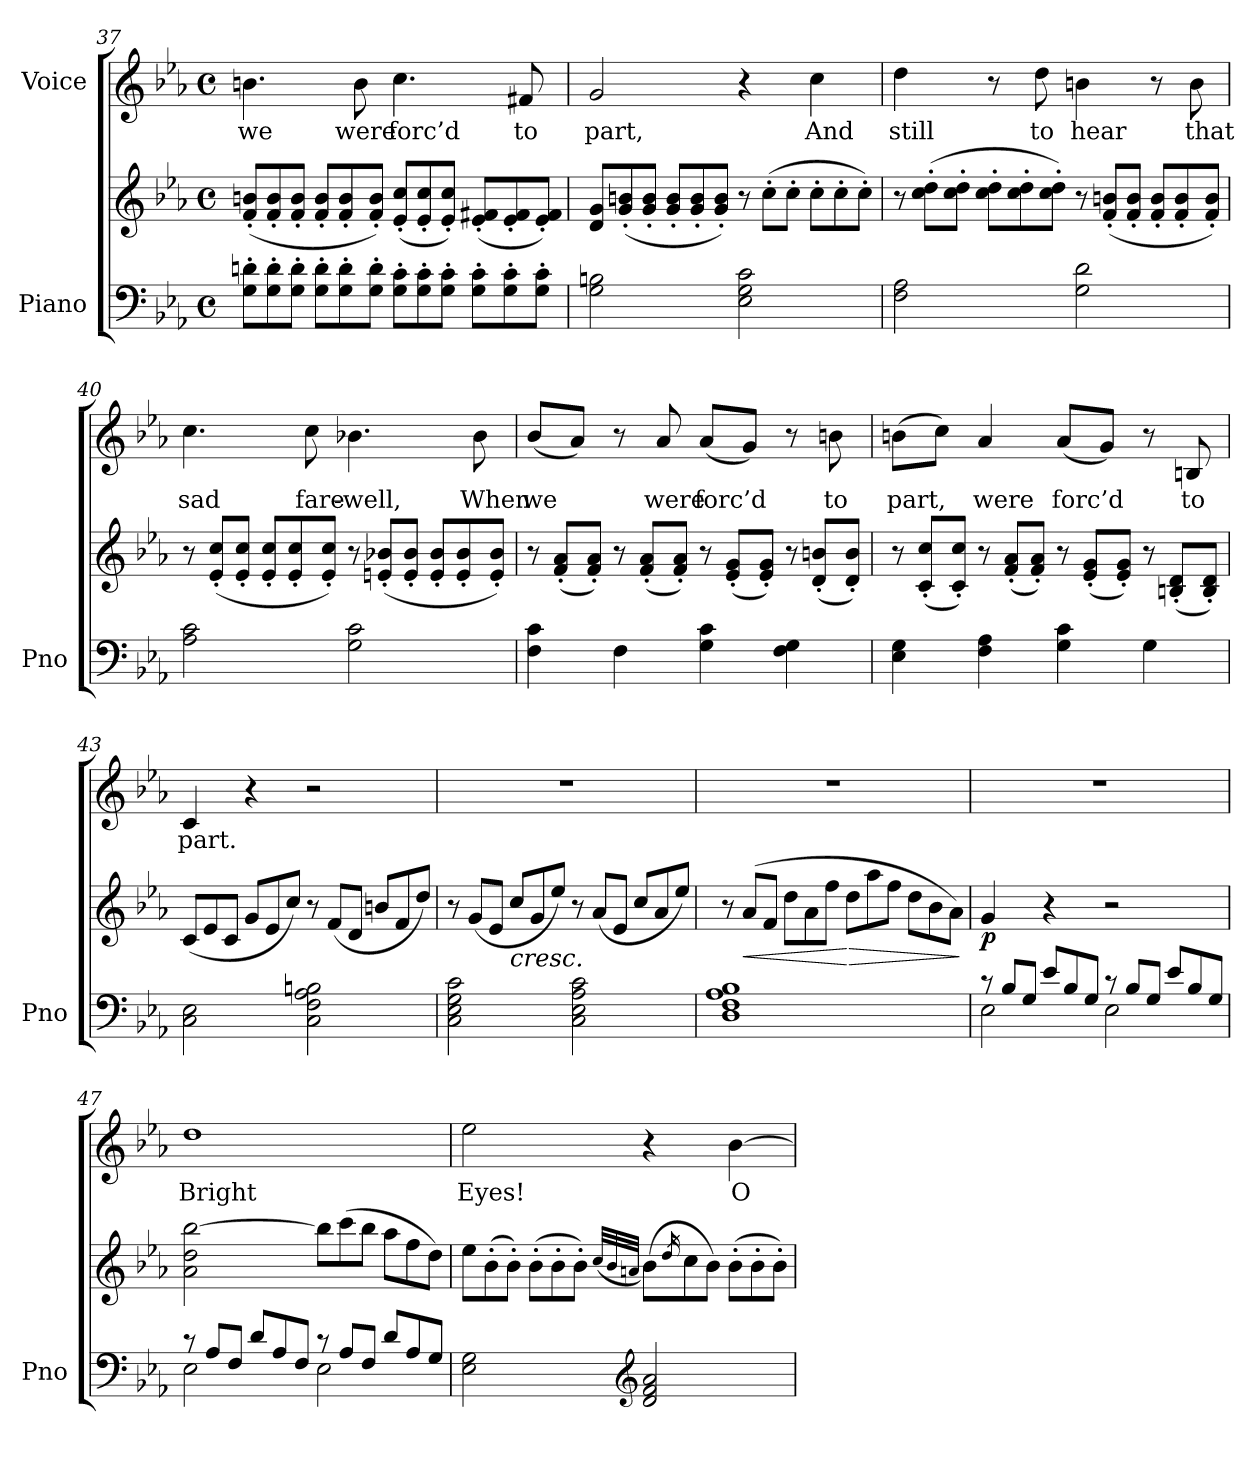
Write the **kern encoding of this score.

**kern	**kern	**dynam	**kern	**text
*part2	*part2	*part2	*part1	*part1
*staff3	*staff2	*staff2/3	*staff1	*staff1
*I"Piano	*	*	*I"Voice	*
*I'Pno	*	*	*	*
*clefF4	*clefG2	*	*clefG2	*
*k[b-e-a-]	*k[b-e-a-]	*	*k[b-e-a-]	*
*M4/4	*M4/4	*	*M4/4	*
*met(c)	*met(c)	*	*met(c)	*
*Xtuplet	*Xtuplet	*	*	*
=37	=37	=37	=37	=37
12G\' 12dn\'L	(12f/' 12bn/'L	.	4.bn\	we
12G\' 12d\'	12f/' 12b/'	.	.	.
12G\' 12d\'J	12f/' 12b/'J	.	.	.
12G\' 12d\'L	12f/' 12b/'L	.	.	.
12G\' 12d\'	12f/' 12b/'	.	.	.
.	.	.	8b\	were
12G\' 12d\'J	12f/' 12b/'J)	.	.	.
12G\' 12c\'L	(12e-/' 12cc/'L	.	4.cc\	forc’d
12G\' 12c\'	12e-/' 12cc/'	.	.	.
12G\' 12c\'J	12e-/' 12cc/'J)	.	.	.
12G\' 12c\'L	(12e-/' 12f#X/'L	.	.	.
12G\' 12c\'	12e-/' 12f#/'	.	.	.
.	.	.	8f#X/	to
12G\' 12c\'J	12e-/' 12f#/'J)	.	.	.
=38	=38	=38	=38	=38
2G\ 2Bn\	12d/ 12g/L	.	2g/	part,
.	(12g/' 12bn/'	.	.	.
.	12g/' 12b/'J	.	.	.
.	12g/' 12b/'L	.	.	.
.	12g/' 12b/'	.	.	.
.	12g/' 12b/'J)	.	.	.
2E-\ 2G\ 2c\	12r	.	4r	.
.	(12cc'\L	.	.	.
.	12cc'\J	.	.	.
.	12cc'\L	.	4cc\	And
.	12cc'\	.	.	.
.	12cc'\J)	.	.	.
=39	=39	=39	=39	=39
2F\ 2A-\	12r	.	4dd\	still
.	(12cc\' 12dd\'L	.	.	.
.	12cc\' 12dd\'J	.	.	.
.	12cc\' 12dd\'L	.	8r	.
.	12cc\' 12dd\'	.	.	.
.	.	.	8dd\	to
.	12cc\' 12dd\'J)	.	.	.
2G\ 2d\	12r	.	4bn\	hear
.	(12f/' 12bn/'L	.	.	.
.	12f/' 12b/'J	.	.	.
.	12f/' 12b/'L	.	8r	.
.	12f/' 12b/'	.	.	.
.	.	.	8b\	that
.	12f/' 12b/'J)	.	.	.
=40	=40	=40	=40	=40
2A-\ 2c\	12r	.	4.cc\	sad
.	(12e-/' 12cc/'L	.	.	.
.	12e-/' 12cc/'J	.	.	.
.	12e-/' 12cc/'L	.	.	.
.	12e-/' 12cc/'	.	.	.
.	.	.	8cc\	fare-
.	12e-/' 12cc/'J)	.	.	.
2G\ 2c\	12r	.	4.b-X\	-well,
.	(12en/' 12b-X/'L	.	.	.
.	12e/' 12b-/'J	.	.	.
.	12e/' 12b-/'L	.	.	.
.	12e/' 12b-/'	.	.	.
.	.	.	8b-\	When
.	12e/' 12b-/'J)	.	.	.
=41	=41	=41	=41	=41
4F\ 4c\	12r	.	(8b-/L	we
.	(12f/' 12a-/'L	.	.	.
.	.	.	8a-/J)	.
.	12f/' 12a-/'J)	.	.	.
4F\	12r	.	8r	.
.	(12f/' 12a-/'L	.	.	.
.	.	.	8a-/	were
.	12f/' 12a-/'J)	.	.	.
4G\ 4c\	12r	.	(8a-/L	forc’d
.	(12e-/' 12g/'L	.	.	.
.	.	.	8g/J)	.
.	12e-/' 12g/'J)	.	.	.
4F\ 4G\	12r	.	8r	.
.	(12d/' 12bn/'L	.	.	.
.	.	.	8bn\	to
.	12d/' 12b/'J)	.	.	.
=42	=42	=42	=42	=42
4E-\ 4G\	12r	.	(8bni\L	part,
.	(12c/' 12cc/'L	.	.	.
.	.	.	8cc\J)	.
.	12c/' 12cc/'J)	.	.	.
4F\ 4A-\	12r	.	4a-/	were
.	(12f/' 12a-/'L	.	.	.
.	12f/' 12a-/'J)	.	.	.
4G\ 4c\	12r	.	(8a-/L	forc’d
.	(12e-/' 12g/'L	.	.	.
.	.	.	8g/J)	.
.	12e-/' 12g/'J)	.	.	.
4G\	12r	.	8r	.
.	(12Bn/' 12d/'L	.	.	.
.	.	.	8Bn/	to
.	12B/' 12d/'J)	.	.	.
=43	=43	=43	=43	=43
2C\ 2E-\	(12c/L	.	4c/	part.
.	12e-/	.	.	.
.	12c/J	.	.	.
.	12g/L	.	4r	.
.	12e-/	.	.	.
.	12cc/J)	.	.	.
2C\ 2F\ 2A-\ 2Bn\	12r	.	2r	.
.	(12f/L	.	.	.
.	12d/J	.	.	.
.	12bn/L	.	.	.
.	12f/	.	.	.
.	12dd/J)	.	.	.
=44	=44	=44	=44	=44
2C\ 2E-\ 2G\ 2c\	12r	.	1r	.
.	(12g/L	.	.	.
.	12e-/J	.	.	.
!	!LO:TX:b:i:t=cresc.	!	!	!
.	12cc/L	.	.	.
.	12g/	.	.	.
.	12ee-/J)	.	.	.
2C\ 2E-\ 2A-\ 2c\	12r	.	.	.
.	(12a-/L	.	.	.
.	12e-/J	.	.	.
.	12cc/L	.	.	.
.	12a-/	.	.	.
.	12ee-/J)	.	.	.
=45	=45	=45	=45	=45
1D 1F 1A- 1B-	12r	.	1r	.
!	!	!LO:HP:b	!	!
.	(12a-/L	<	.	.
.	12f/J	.	.	.
.	12dd\L	.	.	.
.	12a-\	.	.	.
.	12ff\J	.	.	.
!	!	!LO:HP:n=1:b	!	!
.	12dd\L	[ >	.	.
.	12aa-\	.	.	.
.	12ff\J	.	.	.
.	12dd\L	.	.	.
.	12b-\	.	.	.
.	12a-\J)	.	.	.
.	.	]	.	.
=46	=46	=46	=46	=46
*^	*	*	*	*
!	!	!	!LO:DY:b	!	!
12r	2E-\	4g/	p	1r	.
12B-/L	.	.	.	.	.
12G/J	.	.	.	.	.
12e-/L	.	4r	.	.	.
12B-/	.	.	.	.	.
12G/J	.	.	.	.	.
12r	2E-\	2r	.	.	.
12B-/L	.	.	.	.	.
12G/J	.	.	.	.	.
12e-/L	.	.	.	.	.
12B-/	.	.	.	.	.
12G/J	.	.	.	.	.
=47	=47	=47	=47	=47	=47
12r	2E-\	2a-\ 2dd\ [2bb-\	.	1dd	Bright
12A-/L	.	.	.	.	.
12F/J	.	.	.	.	.
12d/L	.	.	.	.	.
12A-/	.	.	.	.	.
12F/J	.	.	.	.	.
12r	2E-\	12bb-\L]	.	.	.
12A-/L	.	(12ccc\	.	.	.
12F/J	.	12bb-\J	.	.	.
12d/L	.	12aa-\L	.	.	.
12A-/	.	12ff\	.	.	.
12G/J	.	12dd\J)	.	.	.
*v	*v	*	*	*	*
=48	=48	=48	=48	=48
2E-\ 2G\	12ee-\L	.	2ee-\	Eyes!
.	(12b-'\	.	.	.
.	12b-'\J)	.	.	.
.	(12b-'\L	.	.	.
.	12b-'\	.	.	.
.	12b-'\J)	.	.	.
*clefG2	*	*	*	*
.	(32qcc/LLL	.	.	.
.	32qb-/	.	.	.
.	32qan/JJJ	.	.	.
2d/ 2f/ 2a-/	(12b-\L)	.	4r	.
.	16qdd/	.	.	.
.	12cc\	.	.	.
.	12b-\J)	.	.	.
.	(12b-'\L	.	[4b-\	O
.	12b-'\	.	.	.
.	12b-'\J)	.	.	.
=	=	=	=	=
*-	*-	*-	*-	*-
